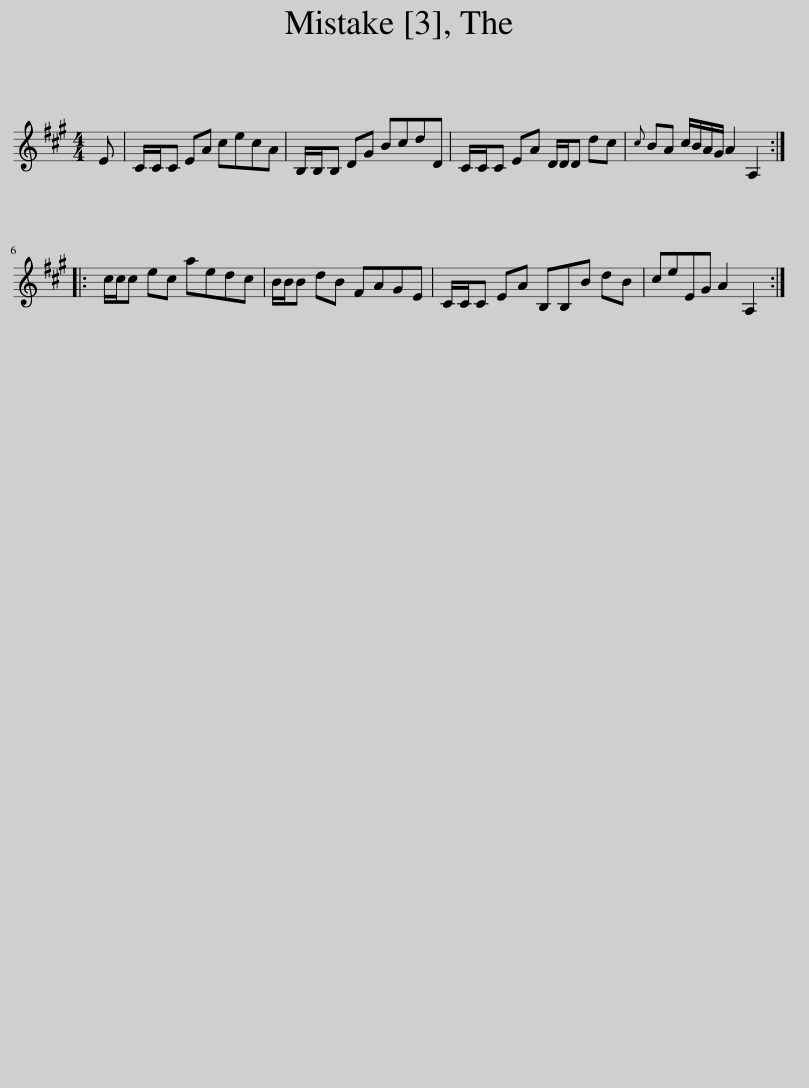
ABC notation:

X:1
L:1/8
M:4/4
I:linebreak $
K:A
V:1 treble
V:1
 E | C/C/C EA cecA | B,/B,/B, DG BcdD | C/C/C EA D/D/D dc |{c} BA c/B/A/G/ A2 A,2 ::$ %5
 c/c/c ec aedc | B/B/B dB FAGE | C/C/C EA B,B,B dB | ceEG A2 A,2 :| %9
